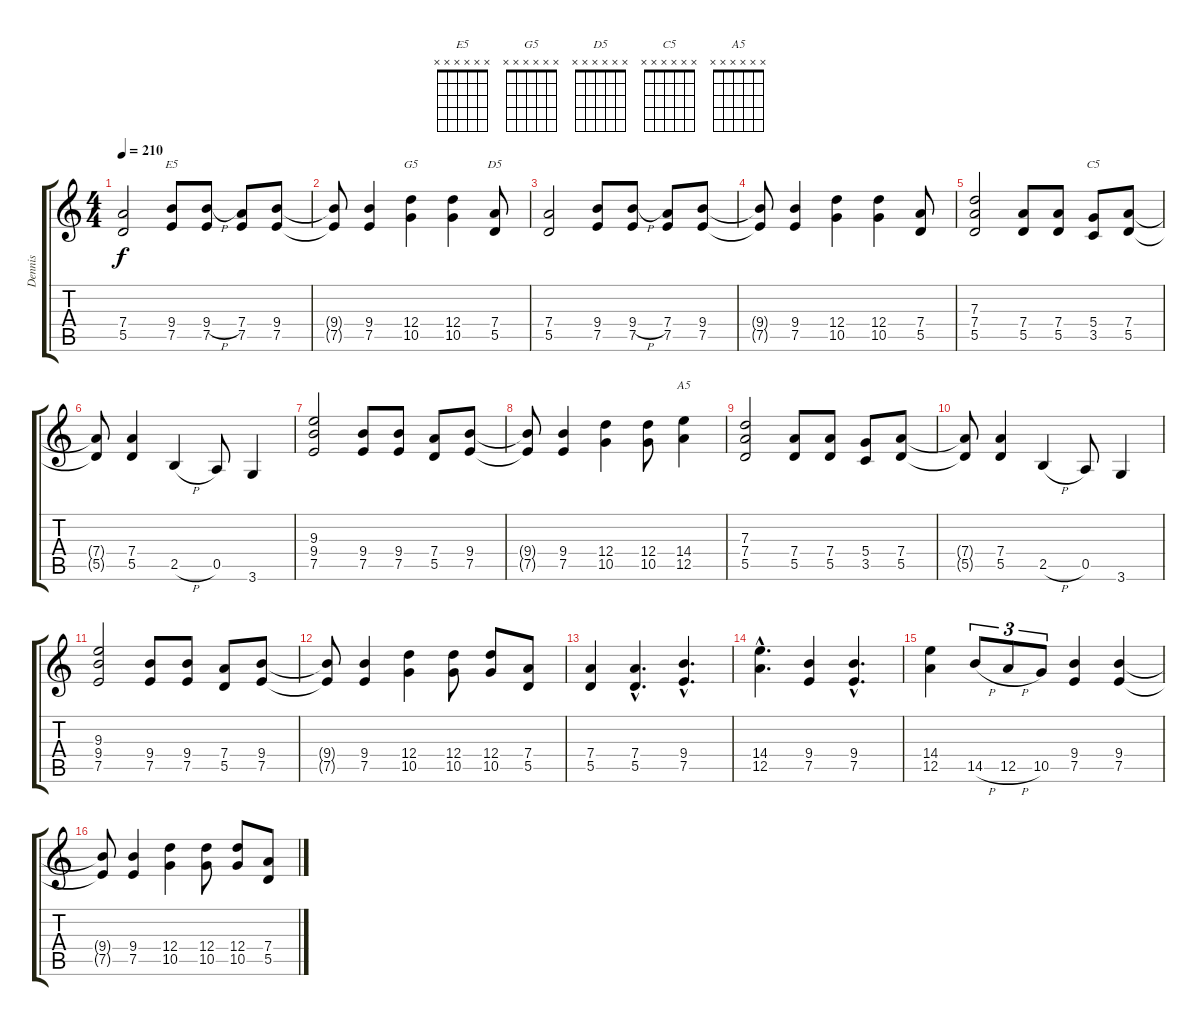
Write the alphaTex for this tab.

\track ("Dennis" "Dennis") {instrument distortionguitar}
\staff {score tabs}
\tuning (E4 B3 G3 D3 A2 E2) {hide}
\chord ("E5" x x x x x x) {firstfret 0}
\chord ("G5" x x x x x x) {firstfret 0}
\chord ("D5" x x x x x x) {firstfret 0}
\chord ("C5" x x x x x x) {firstfret 0}
\chord ("A5" x x x x x x) {firstfret 0}
\ts (4 4)
\tempo 210
\clef g2
\ks c
(7.4 5.5).2{dy f} (9.4 7.5).8{ch "E5"} (9.4{h} 7.5).8 (7.4 7.5).8 (9.4 7.5).8 |
(9.4{t} 7.5{t}).8 (9.4 7.5).4 (12.4 10.5).4{ch "G5"} (12.4 10.5).4 (7.4 5.5).8{ch "D5"} |
(7.4 5.5).2 (9.4 7.5).8 (9.4{h} 7.5).8 (7.4 7.5).8 (9.4 7.5).8 |
(9.4{t} 7.5{t}).8 (9.4 7.5).4 (12.4 10.5).4 (12.4 10.5).4 (7.4 5.5).8 |
(7.3 7.4 5.5).2 (7.4 5.5).8 (7.4 5.5).8 (5.4 3.5).8{ch "C5"} (7.4 5.5).8 |
(7.4{t} 5.5{t}).8 (7.4 5.5).4 2.5{h}.4 0.5.8 3.6.4 |
(9.3 9.4 7.5).2 (9.4 7.5).8 (9.4 7.5).8 (7.4 5.5).8 (9.4 7.5).8 |
(9.4{t} 7.5{t}).8 (9.4 7.5).4 (12.4 10.5).4 (12.4 10.5).8 (14.4 12.5).4{ch "A5"} |
(7.3 7.4 5.5).2 (7.4 5.5).8 (7.4 5.5).8 (5.4 3.5).8 (7.4 5.5).8 |
(7.4{t} 5.5{t}).8 (7.4 5.5).4 2.5{h}.4 0.5.8 3.6.4 |
(9.3 9.4 7.5).2 (9.4 7.5).8 (9.4 7.5).8 (7.4 5.5).8 (9.4 7.5).8 |
(9.4{t} 7.5{t}).8 (9.4 7.5).4 (12.4 10.5).4 (12.4 10.5).8 (12.4 10.5).8 (7.4 5.5).8 |
(7.4 5.5).4 (7.4{hac} 5.5{hac}).4{d} (9.4{hac} 7.5{hac}).4{d} |
(14.4{hac} 12.5{hac}).4{d} (9.4 7.5).4 (9.4{hac} 7.5{hac}).4{d} |
(14.4 12.5).4 14.5{h}.8{tu (3 2)} 12.5{h}.8{tu (3 2)} 10.5.8{tu (3 2)} (9.4 7.5).4 (9.4 7.5).4 |
(9.4{t} 7.5{t}).8 (9.4 7.5).4 (12.4 10.5).4 (12.4 10.5).8 (12.4 10.5).8 (7.4 5.5).8
